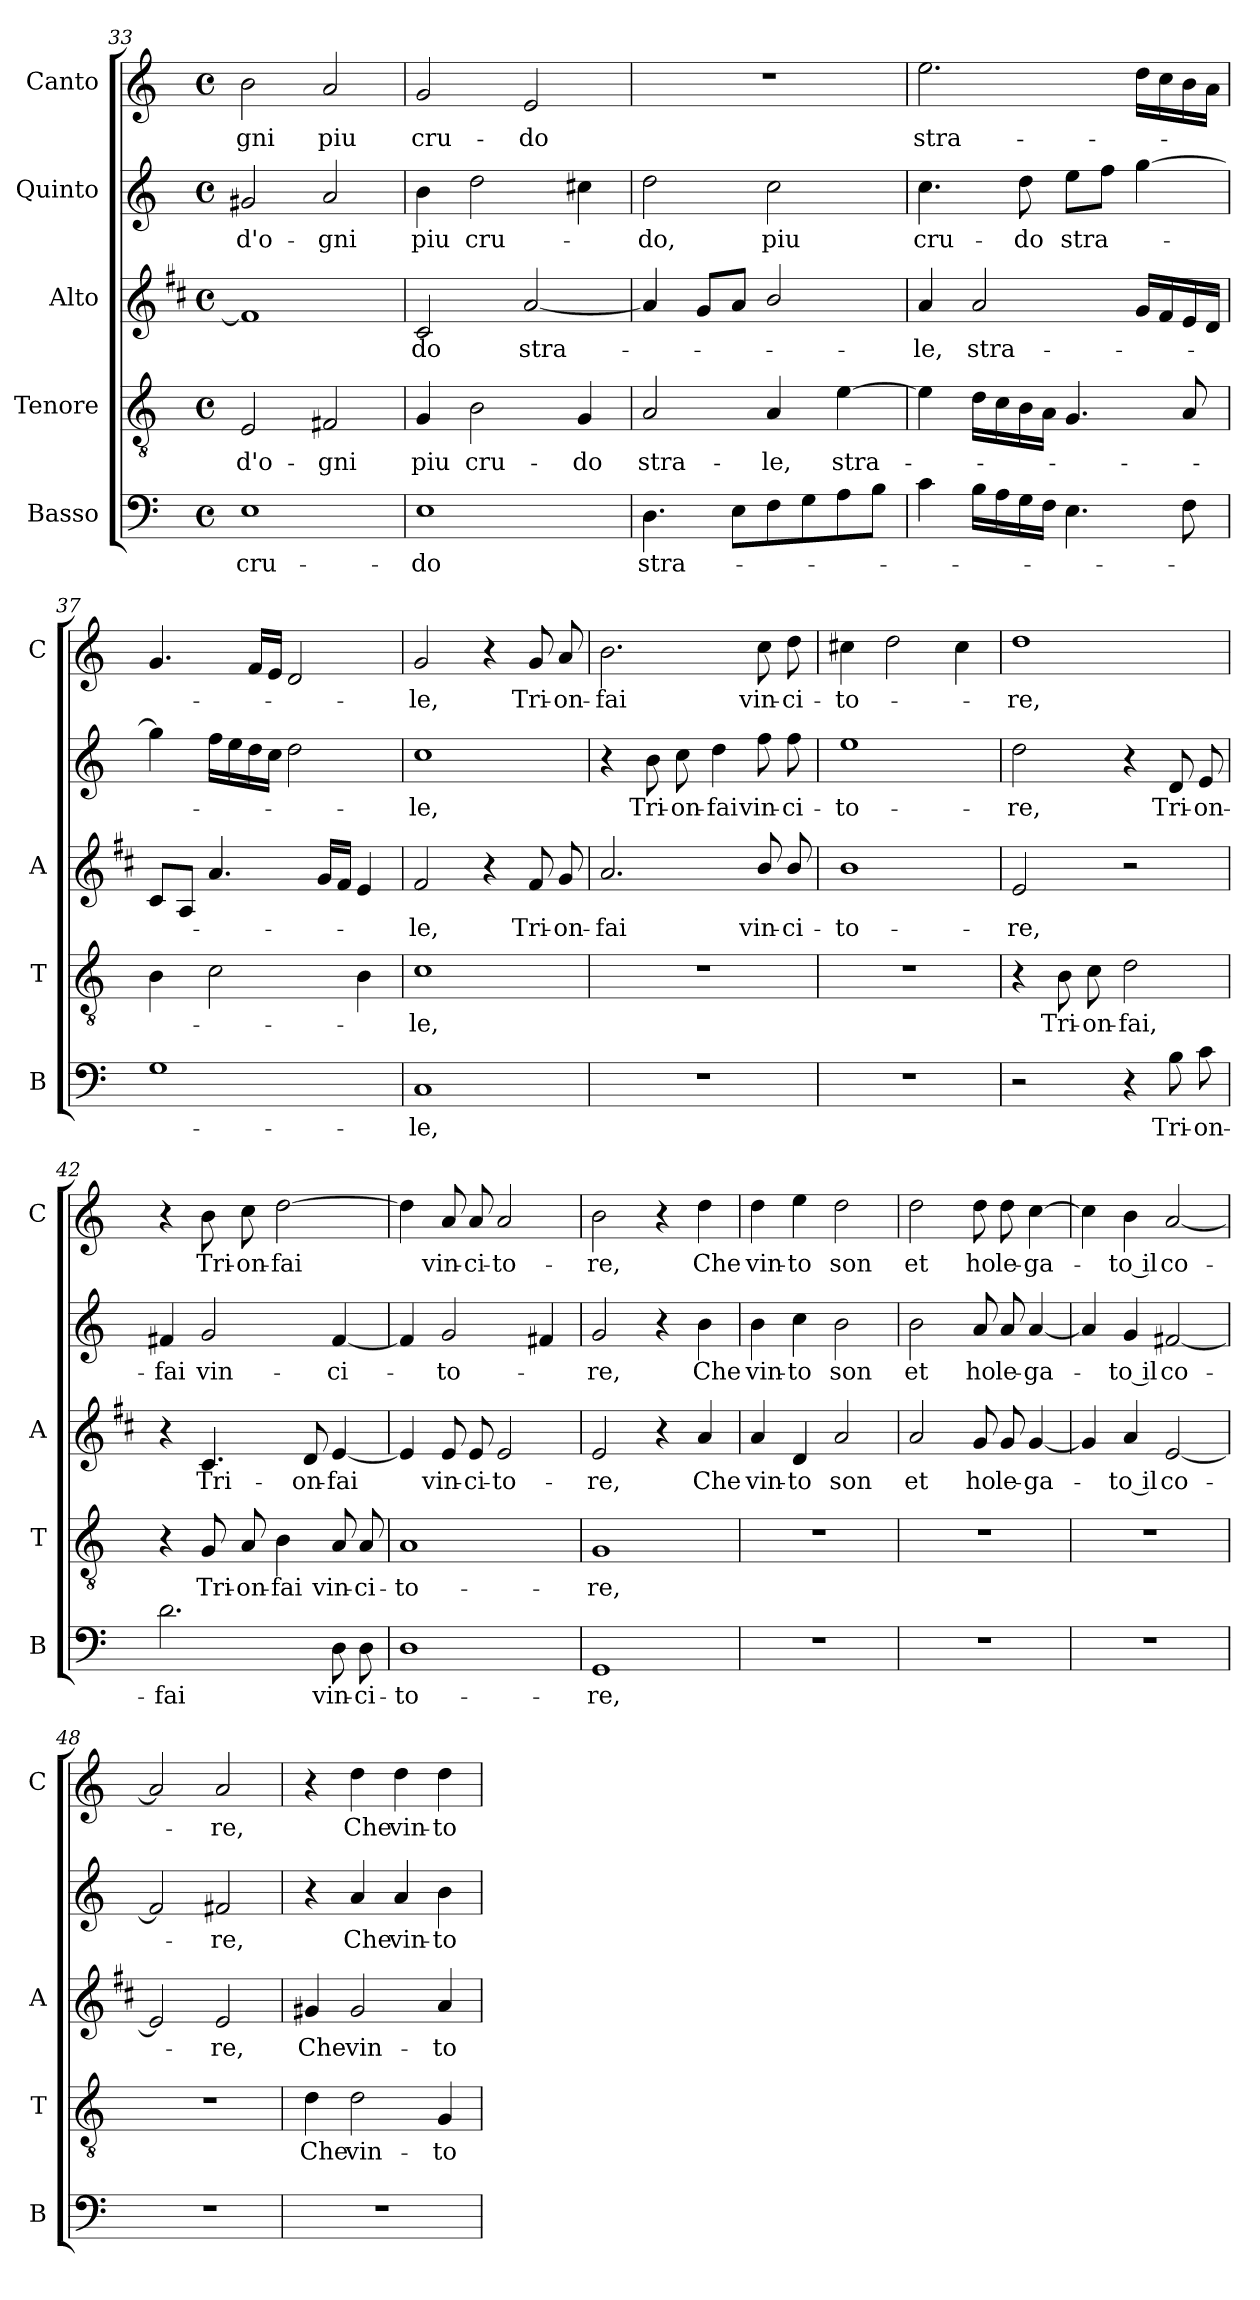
**kern	**text	**kern	**text	**kern	**text	**kern	**text	**kern	**text
*part5	*part5	*part4	*part4	*part3	*part3	*part2	*part2	*part1	*part1
*staff5	*staff5	*staff4	*staff4	*staff3	*staff3	*staff2	*staff2	*staff1	*staff1
*I"Basso	*	*I"Tenore	*	*I"Alto	*	*I"Quinto	*	*I"Canto	*
*I'B	*	*I'T	*	*I'A	*	*	*	*I'C	*
*clefF4	*	*clefGv2	*	*clefG2	*	*clefG2	*	*clefG2	*
*	*	*	*	*ITrd1c2	*	*	*	*	*
*k[]	*	*k[]	*	*k[]	*	*k[]	*	*k[]	*
*C:	*	*C:	*	*C:	*	*C:	*	*C:	*
*M4/4	*	*M4/4	*	*M4/4	*	*M4/4	*	*M4/4	*
*met(c)	*	*met(c)	*	*met(c)	*	*met(c)	*	*met(c)	*
=33	=33	=33	=33	=33	=33	=33	=33	=33	=33
!	!LO:LY:b	!	!LO:LY:b	!	!	!	!LO:LY:b	!	!LO:LY:b
1E	cru-	2E/	d'o-	1e]	.	2g#X/	d'o-	2b\	-gni
!	!	!	!LO:LY:b	!	!	!	!LO:LY:b	!	!LO:LY:b
.	.	2F#X/	-gni	.	.	2a/	-gni	2a/	piu
=34	=34	=34	=34	=34	=34	=34	=34	=34	=34
!	!LO:LY:b	!	!LO:LY:b	!	!LO:LY:b	!	!LO:LY:b	!	!LO:LY:b
1E	-do	4G/	piu	2B/	-do	4b\	piu	2g/	cru-
!	!	!	!LO:LY:b	!	!	!	!LO:LY:b	!	!
.	.	2B\	cru-	.	.	2dd\	cru-	.	.
!	!	!	!	!	!LO:LY:b	!	!	!	!LO:LY:b
.	.	.	.	[2g/	stra-	.	.	2e/	-do
!	!	!	!LO:LY:b	!	!	!	!	!	!
.	.	4G/	-do	.	.	4cc#X\	.	.	.
!!LO:LB:g=z
=35	=35	=35	=35	=35	=35	=35	=35	=35	=35
!	!LO:LY:b	!	!LO:LY:b	!	!	!	!LO:LY:b	!	!
4.D\	stra-	2A/	stra-	4g/]	.	2dd\	-do,	1r	.
.	.	.	.	8f/L	.	.	.	.	.
8E\L	.	.	.	8g/J	.	.	.	.	.
!	!	!	!LO:LY:b	!	!	!	!LO:LY:b	!	!
8F\	.	4A/	-le,	2a/	.	2cc\	piu	.	.
8G\	.	.	.	.	.	.	.	.	.
!	!	!	!LO:LY:b	!	!	!	!	!	!
8A\	.	[4e\	stra-	.	.	.	.	.	.
8B\J	.	.	.	.	.	.	.	.	.
=36	=36	=36	=36	=36	=36	=36	=36	=36	=36
!	!	!	!	!	!LO:LY:b	!	!LO:LY:b	!	!LO:LY:b
4c\	.	4e\]	.	4g/	-le,	4.cc\	cru-	2.ee\	stra-
!	!	!	!	!	!LO:LY:b	!	!	!	!
16B\LL	.	16d\LL	.	2g/	stra-	.	.	.	.
16A\	.	16c\	.	.	.	.	.	.	.
!	!	!	!	!	!	!	!LO:LY:b	!	!
16G\	.	16B\	.	.	.	8dd\	-do	.	.
16F\JJ	.	16A\JJ	.	.	.	.	.	.	.
!	!	!	!	!	!	!	!LO:LY:b	!	!
4.E\	.	4.G/	.	.	.	8ee\L	stra-	.	.
.	.	.	.	.	.	8ff\J	.	.	.
.	.	.	.	16f/LL	.	[4gg\	.	16dd\LL	.
.	.	.	.	16e/	.	.	.	16cc\	.
8F\	.	8A/	.	16d/	.	.	.	16b\	.
.	.	.	.	16c/JJ	.	.	.	16a\JJ	.
=37	=37	=37	=37	=37	=37	=37	=37	=37	=37
1G	.	4B\	.	8B/L	.	4gg\]	.	4.g/	.
.	.	.	.	8G/J	.	.	.	.	.
.	.	2c\	.	4.g/	.	16ff\LL	.	.	.
.	.	.	.	.	.	16ee\	.	.	.
.	.	.	.	.	.	16dd\	.	16f/LL	.
.	.	.	.	.	.	16cc\JJ	.	16e/JJ	.
.	.	.	.	.	.	2dd\	.	2d/	.
.	.	.	.	16f/LL	.	.	.	.	.
.	.	.	.	16e/JJ	.	.	.	.	.
.	.	4B\	.	4d/	.	.	.	.	.
=38	=38	=38	=38	=38	=38	=38	=38	=38	=38
!	!LO:LY:b	!	!LO:LY:b	!	!LO:LY:b	!	!LO:LY:b	!	!LO:LY:b
1C	-le,	1c	-le,	2e/	-le,	1cc	-le,	2g/	-le,
.	.	.	.	4r	.	.	.	4r	.
!	!	!	!	!	!LO:LY:b	!	!	!	!LO:LY:b
.	.	.	.	8e/	Tri-	.	.	8g/	Tri-
!	!	!	!	!	!LO:LY:b	!	!	!	!LO:LY:b
.	.	.	.	8f/	-on-	.	.	8a/	-on-
=39	=39	=39	=39	=39	=39	=39	=39	=39	=39
!	!	!	!	!	!LO:LY:b	!	!	!	!LO:LY:b
1r	.	1r	.	2.g/	-fai	4r	.	2.b\	-fai
!	!	!	!	!	!	!	!LO:LY:b	!	!
.	.	.	.	.	.	8b\	Tri-	.	.
!	!	!	!	!	!	!	!LO:LY:b	!	!
.	.	.	.	.	.	8cc\	-on-	.	.
!	!	!	!	!	!	!	!LO:LY:b	!	!
.	.	.	.	.	.	4dd\	-fai	.	.
!	!	!	!	!	!LO:LY:b	!	!LO:LY:b	!	!LO:LY:b
.	.	.	.	8a/	vin-	8ff\	vin-	8cc\	vin-
!	!	!	!	!	!LO:LY:b	!	!LO:LY:b	!	!LO:LY:b
.	.	.	.	8a/	-ci-	8ff\	-ci-	8dd\	-ci-
=40	=40	=40	=40	=40	=40	=40	=40	=40	=40
!	!	!	!	!	!LO:LY:b	!	!LO:LY:b	!	!LO:LY:b
1r	.	1r	.	1a	-to-	1ee	-to-	4cc#X\	-to-
.	.	.	.	.	.	.	.	2dd\	.
.	.	.	.	.	.	.	.	4cc#\	.
!!LO:LB:g=z
=41	=41	=41	=41	=41	=41	=41	=41	=41	=41
!	!	!	!	!	!LO:LY:b	!	!LO:LY:b	!	!LO:LY:b
2r	.	4r	.	2d/	-re,	2dd\	-re,	1dd	-re,
!	!	!	!LO:LY:b	!	!	!	!	!	!
.	.	8B\	Tri-	.	.	.	.	.	.
!	!	!	!LO:LY:b	!	!	!	!	!	!
.	.	8c\	-on-	.	.	.	.	.	.
!	!	!	!LO:LY:b	!	!	!	!	!	!
4r	.	2d\	-fai,	2r	.	4r	.	.	.
!	!LO:LY:b	!	!	!	!	!	!LO:LY:b	!	!
8B\	Tri-	.	.	.	.	8d/	Tri-	.	.
!	!LO:LY:b	!	!	!	!	!	!LO:LY:b	!	!
8c\	-on-	.	.	.	.	8e/	-on-	.	.
=42	=42	=42	=42	=42	=42	=42	=42	=42	=42
!	!LO:LY:b	!	!	!	!	!	!LO:LY:b	!	!
2.d\	-fai	4r	.	4r	.	4f#X/	-fai	4r	.
!	!	!	!LO:LY:b	!	!LO:LY:b	!	!LO:LY:b	!	!LO:LY:b
.	.	8G/	Tri-	4.B/	Tri-	2g/	vin-	8b\	Tri-
!	!	!	!LO:LY:b	!	!	!	!	!	!LO:LY:b
.	.	8A/	-on-	.	.	.	.	8cc\	-on-
!	!	!	!LO:LY:b	!	!	!	!	!	!LO:LY:b
.	.	4B\	-fai	.	.	.	.	[2dd\	-fai
!	!	!	!	!	!LO:LY:b	!	!	!	!
.	.	.	.	8c/	-on-	.	.	.	.
!	!LO:LY:b	!	!LO:LY:b	!	!LO:LY:b	!	!LO:LY:b	!	!
8D\	vin-	8A/	vin-	[4d/	-fai	[4f#/	-ci-	.	.
!	!LO:LY:b	!	!LO:LY:b	!	!	!	!	!	!
8D\	-ci-	8A/	-ci-	.	.	.	.	.	.
=43	=43	=43	=43	=43	=43	=43	=43	=43	=43
!	!LO:LY:b	!	!LO:LY:b	!	!	!	!	!	!
1D	-to-	1A	-to-	4d/]	.	4f#/]	.	4dd\]	.
!	!	!	!	!	!LO:LY:b	!	!LO:LY:b	!	!LO:LY:b
.	.	.	.	8d/	vin-	2g/	-to-	8a/	vin-
!	!	!	!	!	!LO:LY:b	!	!	!	!LO:LY:b
.	.	.	.	8d/	-ci-	.	.	8a/	-ci-
!	!	!	!	!	!LO:LY:b	!	!	!	!LO:LY:b
.	.	.	.	2d/	-to-	.	.	2a/	-to-
.	.	.	.	.	.	4f#X/	.	.	.
=44	=44	=44	=44	=44	=44	=44	=44	=44	=44
!	!LO:LY:b	!	!LO:LY:b	!	!LO:LY:b	!	!LO:LY:b	!	!LO:LY:b
1GG	-re,	1G	-re,	2d/	re,	2g/	re,	2b\	-re,
.	.	.	.	4r	.	4r	.	4r	.
!	!	!	!	!	!LO:LY:b	!	!LO:LY:b	!	!LO:LY:b
.	.	.	.	4g/	Che	4b\	Che	4dd\	Che
=45	=45	=45	=45	=45	=45	=45	=45	=45	=45
!	!	!	!	!	!LO:LY:b	!	!LO:LY:b	!	!LO:LY:b
1r	.	1r	.	4g/	vin-	4b\	vin-	4dd\	vin-
!	!	!	!	!	!LO:LY:b	!	!LO:LY:b	!	!LO:LY:b
.	.	.	.	4c/	-to	4cc\	-to	4ee\	-to
!	!	!	!	!	!LO:LY:b	!	!LO:LY:b	!	!LO:LY:b
.	.	.	.	2g/	son	2b\	son	2dd\	son
=46	=46	=46	=46	=46	=46	=46	=46	=46	=46
!	!	!	!	!	!LO:LY:b	!	!LO:LY:b	!	!LO:LY:b
1r	.	1r	.	2g/	et	2b\	et	2dd\	et
!	!	!	!	!	!LO:LY:b	!	!LO:LY:b	!	!LO:LY:b
.	.	.	.	8f/	ho	8a/	ho	8dd\	ho
!	!	!	!	!	!LO:LY:b	!	!LO:LY:b	!	!LO:LY:b
.	.	.	.	8f/	le-	8a/	le-	8dd\	le-
!	!	!	!	!	!LO:LY:b	!	!LO:LY:b	!	!LO:LY:b
.	.	.	.	[4f/	-ga-	[4a/	-ga-	[4cc\	-ga-
=47	=47	=47	=47	=47	=47	=47	=47	=47	=47
1r	.	1r	.	4f/]	.	4a/]	.	4cc\]	.
!	!	!	!	!	!LO:LY:b	!	!LO:LY:b	!	!LO:LY:b
.	.	.	.	4g/	-to il	4g/	-to il	4b\	-to il
!	!	!	!	!	!LO:LY:b	!	!LO:LY:b	!	!LO:LY:b
.	.	.	.	[2d/	co-	[2f#X/	co-	[2a/	co-
!!LO:PB:g=z
=48	=48	=48	=48	=48	=48	=48	=48	=48	=48
1r	.	1r	.	2d/]	.	2f#/]	.	2a/]	.
!	!	!	!	!	!LO:LY:b	!	!LO:LY:b	!	!LO:LY:b
.	.	.	.	2d/	-re,	2f#X/	-re,	2a/	-re,
=49	=49	=49	=49	=49	=49	=49	=49	=49	=49
!	!	!	!LO:LY:b	!	!LO:LY:b	!	!	!	!
1r	.	4d\	Che	4f#X/	Che	4r	.	4r	.
!	!	!	!LO:LY:b	!	!LO:LY:b	!	!LO:LY:b	!	!LO:LY:b
.	.	2d\	vin-	2f#/	vin-	4a/	Che	4dd\	Che
!	!	!	!	!	!	!	!LO:LY:b	!	!LO:LY:b
.	.	.	.	.	.	4a/	vin-	4dd\	vin-
!	!	!	!LO:LY:b	!	!LO:LY:b	!	!LO:LY:b	!	!LO:LY:b
.	.	4G/	-to	4g/	-to	4b\	-to	4dd\	-to
=	=	=	=	=	=	=	=	=	=
*-	*-	*-	*-	*-	*-	*-	*-	*-	*-
